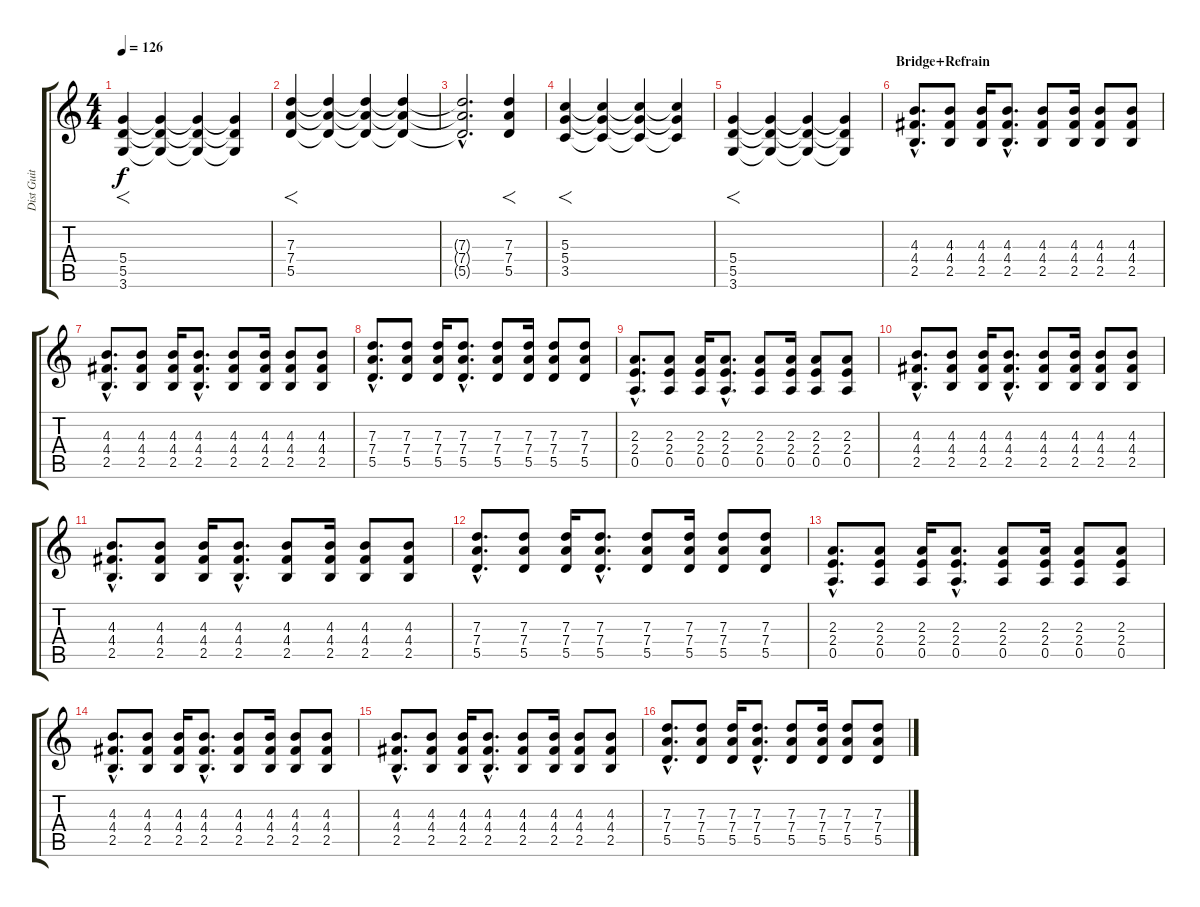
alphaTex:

\track ("Dist Guit [Den]" "Dist Guit ") {instrument distortionguitar}
\staff {score tabs}
\tuning (E4 B3 G3 D3 A2 E2) {hide}
\ts (4 4)
\tempo 126
\clef g2
\ks c
(5.4 5.5 3.6).4{f dy f} (5.4{t} 5.5{t} 3.6{t}).4 (5.4{t} 5.5{t} 3.6{t}).4 (5.4{t} 5.5{t} 3.6{t}).4 |
(7.3 7.4 5.5).4{f} (7.3{t} 7.4{t} 5.5{t}).4 (7.3{t} 7.4{t} 5.5{t}).4 (7.3{t} 7.4{t} 5.5{t}).4 |
(7.3{hac t} 7.4{hac t} 5.5{hac t}).2{d} (7.3 7.4 5.5).4{f} |
(5.3 5.4 3.5).4{f} (5.3{t} 5.4{t} 3.5{t}).4 (5.3{t} 5.4{t} 3.5{t}).4 (5.3{t} 5.4{t} 3.5{t}).4 |
(5.4 5.5 3.6).4{f} (5.4{t} 5.5{t} 3.6{t}).4 (5.4{t} 5.5{t} 3.6{t}).4 (5.4{t} 5.5{t} 3.6{t}).4 |
\section ("" "Bridge+Refrain")
(4.3{hac} 4.4{hac} 2.5{hac}).8{d} (4.3 4.4 2.5).8 (4.3 4.4 2.5).16 (4.3{hac} 4.4{hac} 2.5{hac}).8{d} (4.3 4.4 2.5).8 (4.3 4.4 2.5).16 (4.3 4.4 2.5).8 (4.3 4.4 2.5).8 |
(4.3{hac} 4.4{hac} 2.5{hac}).8{d} (4.3 4.4 2.5).8 (4.3 4.4 2.5).16 (4.3{hac} 4.4{hac} 2.5{hac}).8{d} (4.3 4.4 2.5).8 (4.3 4.4 2.5).16 (4.3 4.4 2.5).8 (4.3 4.4 2.5).8 |
(7.3{hac} 7.4{hac} 5.5{hac}).8{d} (7.3 7.4 5.5).8 (7.3 7.4 5.5).16 (7.3{hac} 7.4{hac} 5.5{hac}).8{d} (7.3 7.4 5.5).8 (7.3 7.4 5.5).16 (7.3 7.4 5.5).8 (7.3 7.4 5.5).8 |
(2.3{hac} 2.4{hac} 0.5{hac}).8{d} (2.3 2.4 0.5).8 (2.3 2.4 0.5).16 (2.3{hac} 2.4{hac} 0.5{hac}).8{d} (2.3 2.4 0.5).8 (2.3 2.4 0.5).16 (2.3 2.4 0.5).8 (2.3 2.4 0.5).8 |
(4.3{hac} 4.4{hac} 2.5{hac}).8{d} (4.3 4.4 2.5).8 (4.3 4.4 2.5).16 (4.3{hac} 4.4{hac} 2.5{hac}).8{d} (4.3 4.4 2.5).8 (4.3 4.4 2.5).16 (4.3 4.4 2.5).8 (4.3 4.4 2.5).8 |
(4.3{hac} 4.4{hac} 2.5{hac}).8{d} (4.3 4.4 2.5).8 (4.3 4.4 2.5).16 (4.3{hac} 4.4{hac} 2.5{hac}).8{d} (4.3 4.4 2.5).8 (4.3 4.4 2.5).16 (4.3 4.4 2.5).8 (4.3 4.4 2.5).8 |
(7.3{hac} 7.4{hac} 5.5{hac}).8{d} (7.3 7.4 5.5).8 (7.3 7.4 5.5).16 (7.3{hac} 7.4{hac} 5.5{hac}).8{d} (7.3 7.4 5.5).8 (7.3 7.4 5.5).16 (7.3 7.4 5.5).8 (7.3 7.4 5.5).8 |
(2.3{hac} 2.4{hac} 0.5{hac}).8{d} (2.3 2.4 0.5).8 (2.3 2.4 0.5).16 (2.3{hac} 2.4{hac} 0.5{hac}).8{d} (2.3 2.4 0.5).8 (2.3 2.4 0.5).16 (2.3 2.4 0.5).8 (2.3 2.4 0.5).8 |
(4.3{hac} 4.4{hac} 2.5{hac}).8{d} (4.3 4.4 2.5).8 (4.3 4.4 2.5).16 (4.3{hac} 4.4{hac} 2.5{hac}).8{d} (4.3 4.4 2.5).8 (4.3 4.4 2.5).16 (4.3 4.4 2.5).8 (4.3 4.4 2.5).8 |
(4.3{hac} 4.4{hac} 2.5{hac}).8{d} (4.3 4.4 2.5).8 (4.3 4.4 2.5).16 (4.3{hac} 4.4{hac} 2.5{hac}).8{d} (4.3 4.4 2.5).8 (4.3 4.4 2.5).16 (4.3 4.4 2.5).8 (4.3 4.4 2.5).8 |
(7.3{hac} 7.4{hac} 5.5{hac}).8{d} (7.3 7.4 5.5).8 (7.3 7.4 5.5).16 (7.3{hac} 7.4{hac} 5.5{hac}).8{d} (7.3 7.4 5.5).8 (7.3 7.4 5.5).16 (7.3 7.4 5.5).8 (7.3 7.4 5.5).8
